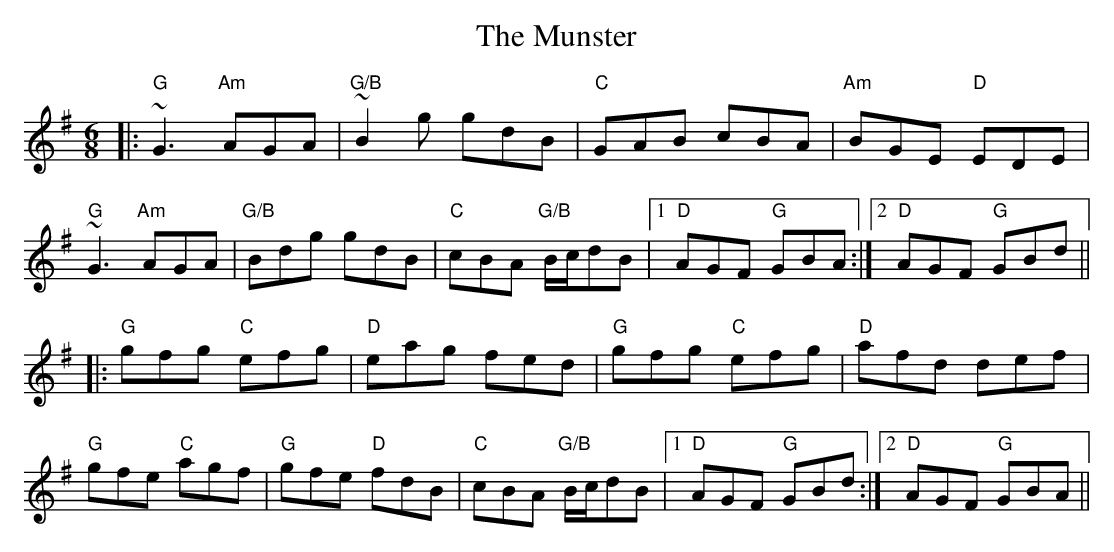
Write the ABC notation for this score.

X:1
T: Munster, The
M: 6/8
L: 1/8
K: Gmaj
|:~"G"G3 "Am"AGA|~"G/B"B2g gdB|"C"GAB cBA|"Am"BGE "D"EDE|
~"G"G3 "Am"AGA|"G/B"Bdg gdB|"C"cBA "G/B"B/c/dB|1 "D"AGF "G"GBA:|2 "D"AGF "G"GBd||
|:"G"gfg "C"efg|"D"eag fed|"G"gfg "C"efg|"D"afd def|
"G"gfe "C"agf|"G"gfe "D"fdB|"C"cBA "G/B"B/c/dB|1 "D"AGF "G"GBd:|2 "D"AGF "G"GBA||
